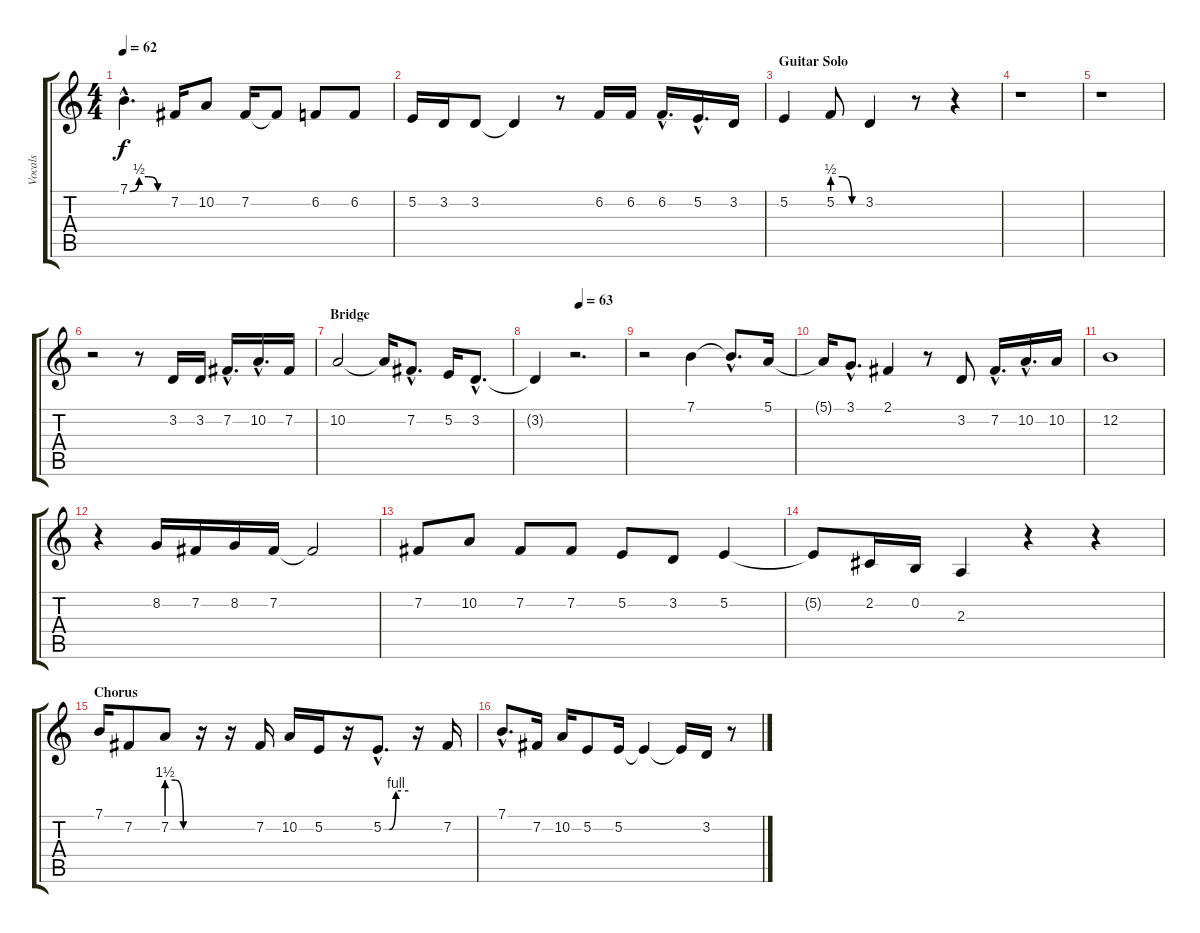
\track ("Vocals" "Vocals") {instrument altosax}
\staff {score tabs}
\tuning (E4 B3 G3 D3 A2 D2) {hide}
\ts (4 4)
\tempo 62
\clef g2
\ks c
7.1{be (custom 0 0 15 2 30 2 45 0 60 0) hac}.4{d dy f} 7.2.16 10.2.8 7.2.16 7.2{t}.8 6.2.8 6.2.8 |
5.2.16 3.2.16 3.2.8 3.2{t}.4 r.8 6.2.16 6.2.16 6.2{hac}.16{d} 5.2{hac}.16{d} 3.2.16 |
\section ("" "Guitar Solo")
5.2.4 5.2{be (custom 0 2 20 2 40 0 60 0)}.8 3.2.4 r.8 r.4 |
r.1 |
r.1 |
r.2 r.8 3.2.16 3.2.16 7.2{hac}.16{d} 10.2{hac}.16{d} 7.2.16 |
\section ("" "Bridge")
10.2.2 10.2{t}.16 7.2{hac}.8{d} 5.2.16 3.2{hac}.8{d} |
\tempo (63 0.5)
3.2{t}.4 r.2{d} |
r.2 7.1.4 7.1{hac t}.8{d} 5.1.16 |
5.1{t}.16 3.1{hac}.8{d} 2.1.4 r.8 3.2.8 7.2{hac}.16{d} 10.2{hac}.16{d} 10.2.16 |
12.2.1 |
r.4 8.2.16 7.2.16 8.2.16 7.2.16 7.2{t}.2 |
7.2.8 10.2.8 7.2.8 7.2.8 5.2.8 3.2.8 5.2.4 |
5.2{t}.8 2.2.16 0.2.16 2.3.4 r.4 r.4 |
\section ("" "Chorus")
7.1.16 7.2.8 7.2{be (custom 0 6 20 6 40 0 60 0)}.8 r.16 r.16 7.2.16 10.2.16 5.2.16 r.16 5.2{be (custom 0 0 14 0 30 4 60 4) hac}.8{d} r.16 7.2.16 |
7.1{hac}.8{d} 7.2.16 10.2.16 5.2.8 5.2.16 5.2{t}.4 5.2{t}.16 3.2.16 r.8
